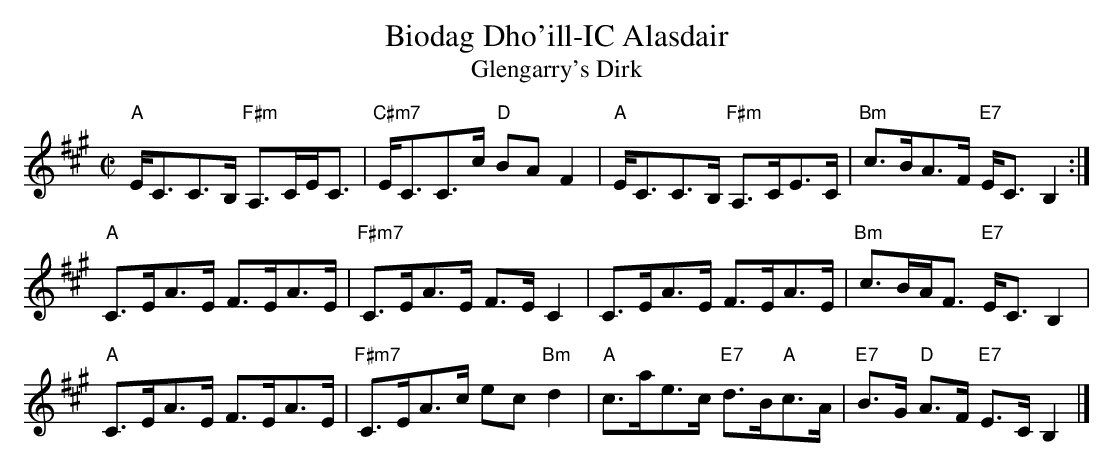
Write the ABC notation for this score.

X:1
T:Biodag Dho'ill-IC Alasdair
T:Glengarry's Dirk
M:C|
L:1/8
K:A
"A"E<CC>B, "F#m"A,>CE<C | "C#m7"E<CC>c "D"BAF2 | "A"E<CC>B, "F#m"A,>CE>C | "Bm"c>BA>F "E7"E<CB,2 :|
"A"C>EA>E F>EA>E | "F#m7"C>EA>E F>EC2 | C>EA>E F>EA>E | "Bm"c>BA<F "E7"E<CB,2 |
"A"C>EA>E F>EA>E | "F#m7"C>EA>c ec"Bm"d2 | "A"c>ae>c "E7"d>B"A"c>A | "E7"B>G "D"A>F "E7"E>CB,2 |]
